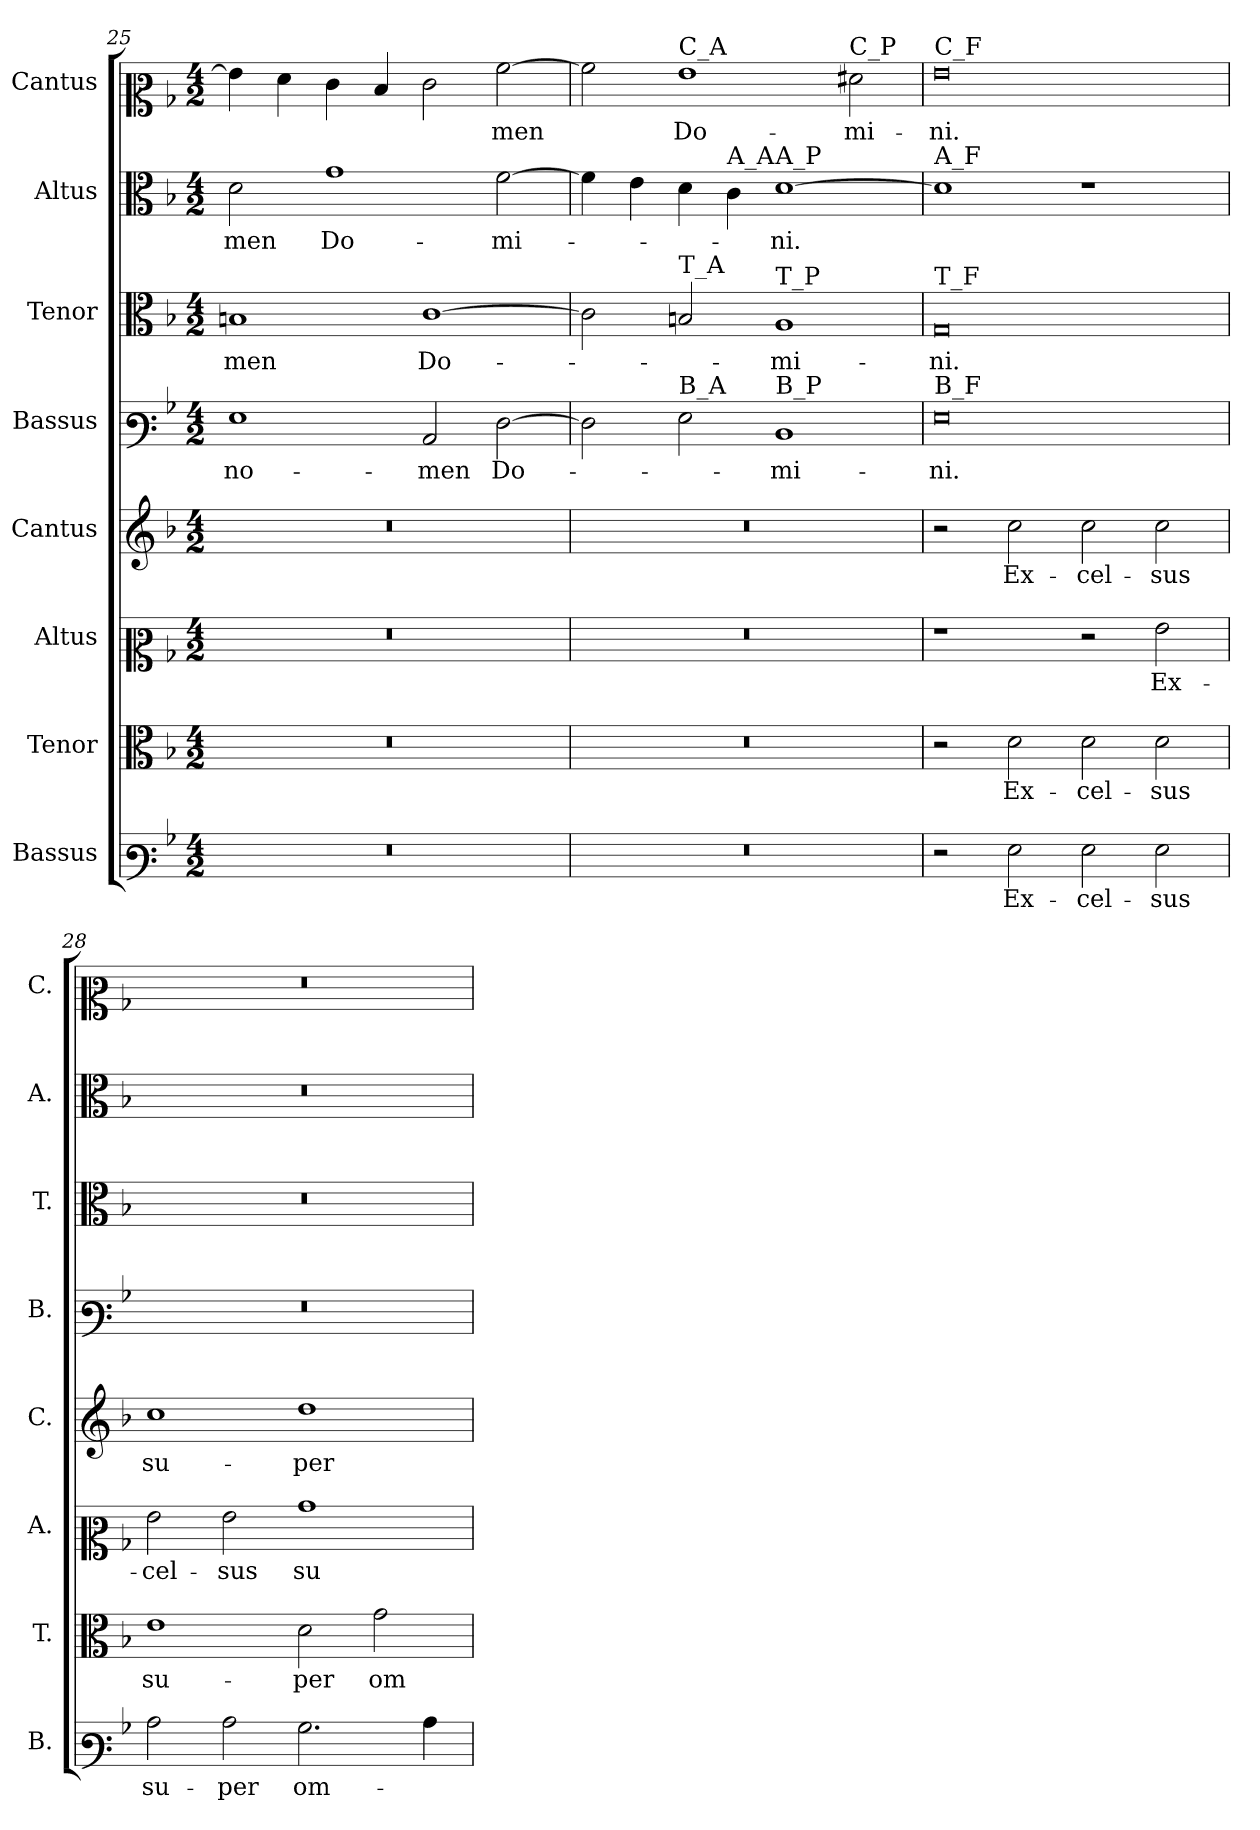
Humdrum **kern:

**kern	**text	**kern	**text	**kern	**text	**kern	**text	**kern	**text	**kern	**text	**kern	**text	**kern	**text
*part8	*part8	*part7	*part7	*part6	*part6	*part5	*part5	*part4	*part4	*part3	*part3	*part2	*part2	*part1	*part1
*staff8	*staff8	*staff7	*staff7	*staff6	*staff6	*staff5	*staff5	*staff4	*staff4	*staff3	*staff3	*staff2	*staff2	*staff1	*staff1
*I"Bassus	*	*I"Tenor	*	*I"Altus	*	*I"Cantus	*	*I"Bassus	*	*I"Tenor	*	*I"Altus	*	*I"Cantus	*
*I'B.	*	*I'T.	*	*I'A.	*	*I'C.	*	*I'B.	*	*I'T.	*	*I'A.	*	*I'C.	*
*clefF3	*	*clefC3	*	*clefC2	*	*clefG2	*	*clefF3	*	*clefC3	*	*clefC3	*	*clefC2	*
*k[b-]	*	*k[b-]	*	*k[b-]	*	*k[b-]	*	*k[b-]	*	*k[b-]	*	*k[b-]	*	*k[b-]	*
*M4/2	*	*M4/2	*	*M4/2	*	*M4/2	*	*M4/2	*	*M4/2	*	*M4/2	*	*M4/2	*
=25	=25	=25	=25	=25	=25	=25	=25	=25	=25	=25	=25	=25	=25	=25	=25
!LO:N:vis=1	!	!LO:N:vis=1	!	!LO:N:vis=1	!	!LO:N:vis=1	!	!	!	!	!	!	!	!	!
0r	.	0r	.	0r	.	0r	.	1G	no-	1Bn	-men	2d\	-men	4g\]	.
.	.	.	.	.	.	.	.	.	.	.	.	.	.	4f\	.
.	.	.	.	.	.	.	.	.	.	.	.	1g	Do-	4e\	.
.	.	.	.	.	.	.	.	.	.	.	.	.	.	4d/	.
.	.	.	.	.	.	.	.	2C/	-men	[1c	Do-	.	.	2e\	.
.	.	.	.	.	.	.	.	[2F\	Do-	.	.	[2f\	-mi-	[2a\	men
=26	=26	=26	=26	=26	=26	=26	=26	=26	=26	=26	=26	=26	=26	=26	=26
!LO:N:vis=1	!	!LO:N:vis=1	!	!LO:N:vis=1	!	!LO:N:vis=1	!	!	!	!	!	!	!	!	!
0r	.	0r	.	0r	.	0r	.	2F\]	.	2c\]	.	4f\]	.	2a\]	.
.	.	.	.	.	.	.	.	.	.	.	.	4e\	.	.	.
!	!	!	!	!	!	!	!	!	!	!	!	!	!	!LO:TX:a:t=C_A	!
!	!	!	!	!	!	!	!	!	!	!LO:TX:a:t=T_A	!	!	!	!	!
!	!	!	!	!	!	!	!	!LO:TX:a:t=B_A	!	!	!	!	!	!	!
.	.	.	.	.	.	.	.	2G\	.	2Bn/	.	4d\	.	1g	Do-
!	!	!	!	!	!	!	!	!	!	!	!	!LO:TX:a:t=A_A	!	!	!
.	.	.	.	.	.	.	.	.	.	.	.	4c\	.	.	.
!	!	!	!	!	!	!	!	!	!	!	!	!LO:TX:a:t=A_P	!	!	!
!	!	!	!	!	!	!	!	!	!	!LO:TX:a:t=T_P	!	!	!	!	!
!	!	!	!	!	!	!	!	!LO:TX:a:t=B_P	!	!	!	!	!	!	!
.	.	.	.	.	.	.	.	1D	-mi-	1A	-mi-	[1d	-ni.	.	.
!	!	!	!	!	!	!	!	!	!	!	!	!	!	!LO:TX:a:t=C_P	!
.	.	.	.	.	.	.	.	.	.	.	.	.	.	2f#X\	-mi-
=27	=27	=27	=27	=27	=27	=27	=27	=27	=27	=27	=27	=27	=27	=27	=27
!	!	!	!	!	!	!	!	!	!	!	!	!	!	!LO:TX:a:t=C_F	!
!	!	!	!	!	!	!	!	!	!	!	!	!LO:TX:a:t=A_F	!	!	!
!	!	!	!	!	!	!	!	!	!	!LO:TX:a:t=T_F	!	!	!	!	!
!	!	!	!	!	!	!	!	!LO:TX:a:t=B_F	!	!	!	!	!	!	!
2r	.	2r	.	1r	.	2r	.	0G	-ni.	0G	-ni.	1d]	.	0g	-ni.
2G\	Ex-	2d\	Ex-	.	.	2cc\	Ex-	.	.	.	.	.	.	.	.
2G\	-cel-	2d\	-cel-	2r	.	2cc\	-cel-	.	.	.	.	1r	.	.	.
2G\	-sus	2d\	-sus	2g\	Ex-	2cc\	-sus	.	.	.	.	.	.	.	.
=28	=28	=28	=28	=28	=28	=28	=28	=28	=28	=28	=28	=28	=28	=28	=28
!	!	!	!	!	!	!	!	!LO:N:vis=1	!	!LO:N:vis=1	!	!LO:N:vis=1	!	!LO:N:vis=1	!
2c\	su-	1e	su-	2g\	-cel-	1cc	su-	0r	.	0r	.	0r	.	0r	.
2c\	-per	.	.	2g\	-sus	.	.	.	.	.	.	.	.	.	.
2.B-\	om-	2d\	-per	1b-	su-	1dd	-per	.	.	.	.	.	.	.	.
.	.	2g\	om-	.	.	.	.	.	.	.	.	.	.	.	.
4c\	.	.	.	.	.	.	.	.	.	.	.	.	.	.	.
=	=	=	=	=	=	=	=	=	=	=	=	=	=	=	=
*-	*-	*-	*-	*-	*-	*-	*-	*-	*-	*-	*-	*-	*-	*-	*-
